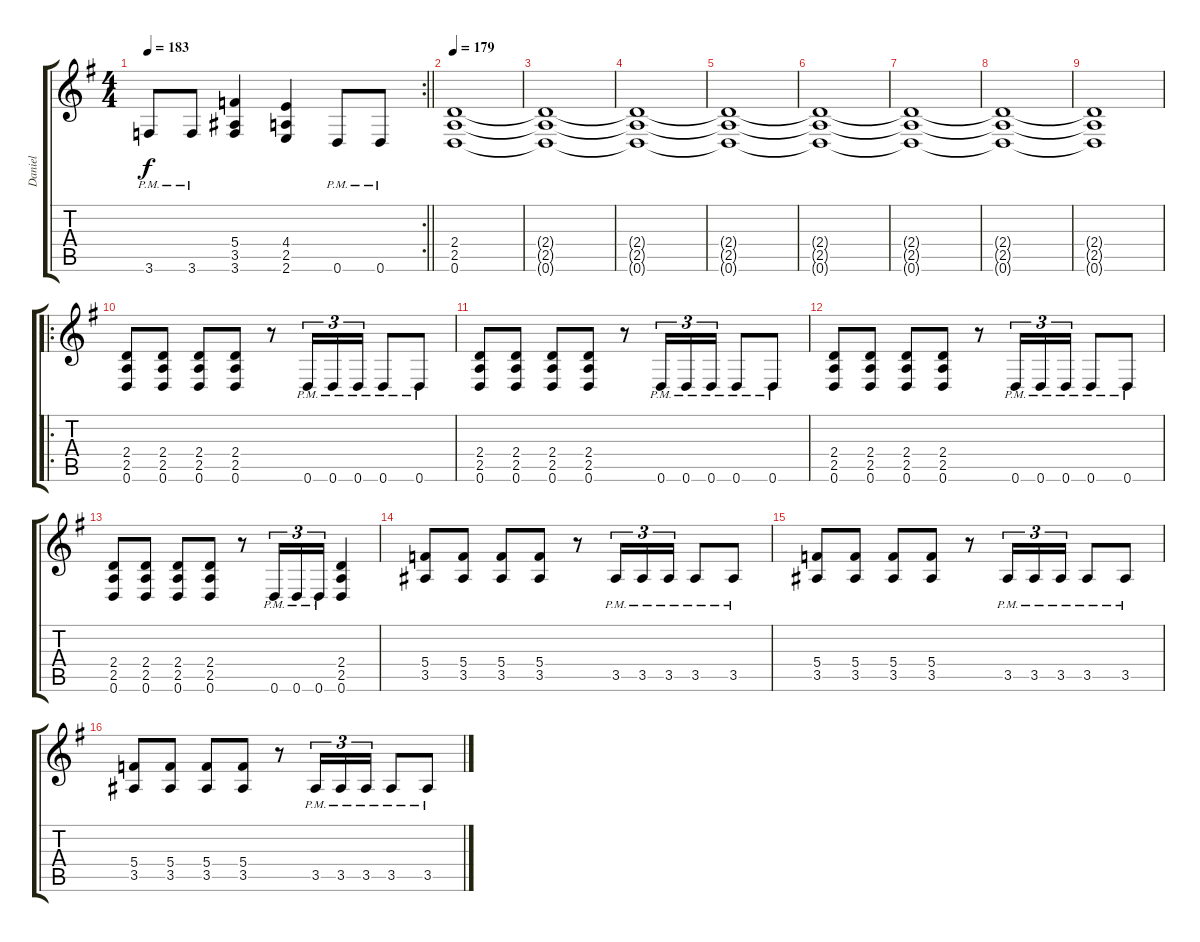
\track ("Daniel" "Daniel") {instrument overdrivenguitar}
\staff {score tabs}
\tuning (D4 A3 F3 C3 G2 D2) {hide}
\rc 2
\ts (4 4)
\tempo 183
\clef g2
\barLineRight lightlight
\ks eminor
3.6{pm}.8{dy f} 3.6{pm}.8 (5.4 3.5 3.6).4 (4.4 2.5 2.6).4 0.6{pm}.8 0.6{pm}.8 |
\tempo 179
(2.4 2.5 0.6).1 |
(2.4{t} 2.5{t} 0.6{t}).1 |
(2.4{t} 2.5{t} 0.6{t}).1 |
(2.4{t} 2.5{t} 0.6{t}).1 |
(2.4{t} 2.5{t} 0.6{t}).1 |
(2.4{t} 2.5{t} 0.6{t}).1 |
(2.4{t} 2.5{t} 0.6{t}).1 |
(2.4{t} 2.5{t} 0.6{t}).1 |
\ro
(2.4 2.5 0.6).8 (2.4 2.5 0.6).8 (2.4 2.5 0.6).8 (2.4 2.5 0.6).8 r.8 0.6{pm}.16{tu (3 2)} 0.6{pm}.16{tu (3 2)} 0.6{pm}.16{tu (3 2)} 0.6{pm}.8 0.6{pm}.8 |
(2.4 2.5 0.6).8 (2.4 2.5 0.6).8 (2.4 2.5 0.6).8 (2.4 2.5 0.6).8 r.8 0.6{pm}.16{tu (3 2)} 0.6{pm}.16{tu (3 2)} 0.6{pm}.16{tu (3 2)} 0.6{pm}.8 0.6{pm}.8 |
(2.4 2.5 0.6).8 (2.4 2.5 0.6).8 (2.4 2.5 0.6).8 (2.4 2.5 0.6).8 r.8 0.6{pm}.16{tu (3 2)} 0.6{pm}.16{tu (3 2)} 0.6{pm}.16{tu (3 2)} 0.6{pm}.8 0.6{pm}.8 |
(2.4 2.5 0.6).8 (2.4 2.5 0.6).8 (2.4 2.5 0.6).8 (2.4 2.5 0.6).8 r.8 0.6{pm}.16{tu (3 2)} 0.6{pm}.16{tu (3 2)} 0.6{pm}.16{tu (3 2)} (2.4 2.5 0.6).4 |
(5.4 3.5).8 (5.4 3.5).8 (5.4 3.5).8 (5.4 3.5).8 r.8 3.5{pm}.16{tu (3 2)} 3.5{pm}.16{tu (3 2)} 3.5{pm}.16{tu (3 2)} 3.5{pm}.8 3.5{pm}.8 |
(5.4 3.5).8 (5.4 3.5).8 (5.4 3.5).8 (5.4 3.5).8 r.8 3.5{pm}.16{tu (3 2)} 3.5{pm}.16{tu (3 2)} 3.5{pm}.16{tu (3 2)} 3.5{pm}.8 3.5{pm}.8 |
(5.4 3.5).8 (5.4 3.5).8 (5.4 3.5).8 (5.4 3.5).8 r.8 3.5{pm}.16{tu (3 2)} 3.5{pm}.16{tu (3 2)} 3.5{pm}.16{tu (3 2)} 3.5{pm}.8 3.5{pm}.8
